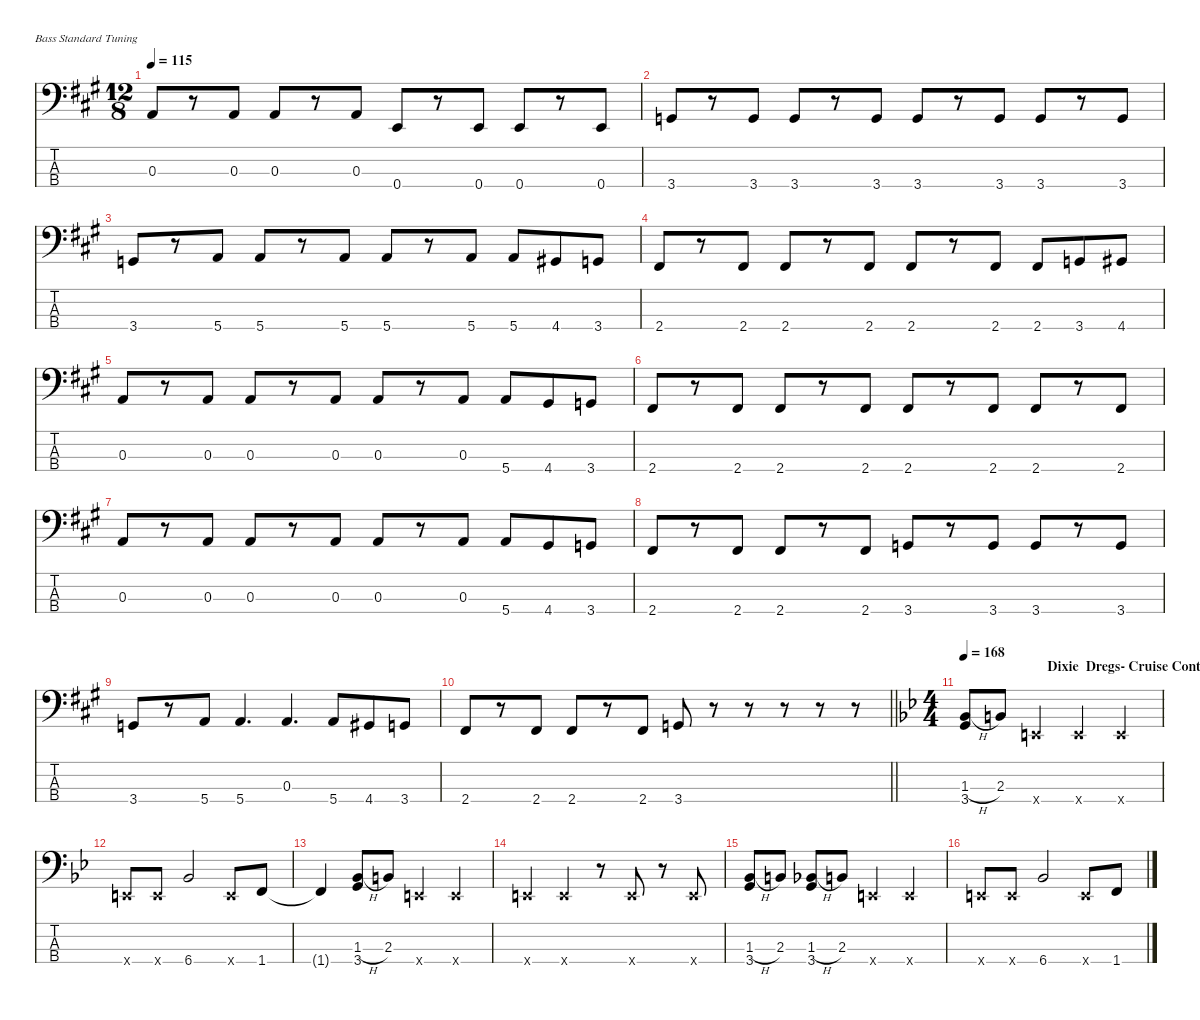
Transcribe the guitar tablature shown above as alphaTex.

\defaultSystemsLayout 4
\hideDynamics
\bracketExtendMode nobrackets
\singleTrackTrackNamePolicy hidden
\multiTrackTrackNamePolicy hidden
\firstSystemTrackNameMode fullname
\otherSystemsTrackNameOrientation horizontal
\track ("BASS" "s.guit.") {instrument acousticguitarsteel}
\staff {score tabs}
\tuning (G2 D2 A1 E1)
\ts (12 8)
\tempo 115
\clef f4
\ks a
0.3{acc forcenatural}.8{dy ff beam Up} r.8{beam Up} 0.3{acc forcenatural}.8{beam Up} 0.3{acc forcenatural}.8{beam Up} r.8{beam Up} 0.3{acc forcenatural}.8{beam Up} 0.4{acc forcenatural}.8{beam Up} r.8{beam Up} 0.4{acc forcenatural}.8{beam Up} 0.4{acc forcenatural}.8{beam Up} r.8{beam Up} 0.4{acc forcenatural}.8{beam Up} |
3.4{acc forcenatural}.8{dy f beam Up} r.8{beam Up} 3.4{acc forcenatural}.8{beam Up} 3.4{acc forcenatural}.8{beam Up} r.8{beam Up} 3.4{acc forcenatural}.8{beam Up} 3.4{acc forcenatural}.8{beam Up} r.8{beam Up} 3.4{acc forcenatural}.8{beam Up} 3.4{acc forcenatural}.8{beam Up} r.8{beam Up} 3.4{acc forcenatural}.8{beam Up} |
3.4{acc forcenatural}.8{beam Up} r.8{beam Up} 5.4{acc forcenatural}.8{beam Up} 5.4{acc forcenatural}.8{beam Up} r.8{beam Up} 5.4{acc forcenatural}.8{beam Up} 5.4{acc forcenatural}.8{beam Up} r.8{beam Up} 5.4{acc forcenatural}.8{beam Up} 5.4{acc forcenatural}.8{beam Up} 4.4{acc #}.8{beam Up} 3.4{acc forcenatural}.8{beam Up} |
2.4{acc #}.8{beam Up} r.8{beam Up} 2.4{acc #}.8{beam Up} 2.4{acc #}.8{beam Up} r.8{beam Up} 2.4{acc #}.8{beam Up} 2.4{acc #}.8{beam Up} r.8{beam Up} 2.4{acc #}.8{beam Up} 2.4{acc #}.8{beam Up} 3.4{acc forcenatural}.8{beam Up} 4.4{acc #}.8{beam Up} |
0.3{acc forcenatural}.8{dy ff beam Up} r.8{beam Up} 0.3{acc forcenatural}.8{beam Up} 0.3{acc forcenatural}.8{beam Up} r.8{beam Up} 0.3{acc forcenatural}.8{beam Up} 0.3{acc forcenatural}.8{beam Up} r.8{beam Up} 0.3{acc forcenatural}.8{beam Up} 5.4{acc forcenatural}.8{dy f beam Up} 4.4{acc #}.8{beam Up} 3.4{acc forcenatural}.8{beam Up} |
2.4{acc #}.8{beam Up} r.8{beam Up} 2.4{acc #}.8{beam Up} 2.4{acc #}.8{beam Up} r.8{beam Up} 2.4{acc #}.8{beam Up} 2.4{acc #}.8{beam Up} r.8{beam Up} 2.4{acc #}.8{beam Up} 2.4{acc #}.8{beam Up} r.8{beam Up} 2.4{acc #}.8{beam Up} |
0.3{acc forcenatural}.8{dy ff beam Up} r.8{beam Up} 0.3{acc forcenatural}.8{beam Up} 0.3{acc forcenatural}.8{beam Up} r.8{beam Up} 0.3{acc forcenatural}.8{beam Up} 0.3{acc forcenatural}.8{beam Up} r.8{beam Up} 0.3{acc forcenatural}.8{beam Up} 5.4{acc forcenatural}.8{dy f beam Up} 4.4{acc #}.8{beam Up} 3.4{acc forcenatural}.8{beam Up} |
2.4{acc #}.8{beam Up} r.8{beam Up} 2.4{acc #}.8{beam Up} 2.4{acc #}.8{beam Up} r.8{beam Up} 2.4{acc #}.8{beam Up} 3.4{acc forcenatural}.8{beam Up} r.8{beam Up} 3.4{acc forcenatural}.8{beam Up} 3.4{acc forcenatural}.8{beam Up} r.8{beam Up} 3.4{acc forcenatural}.8{beam Up} |
3.4{acc forcenatural}.8{beam Up} r.8{beam Up} 5.4{acc forcenatural}.8{beam Up} 5.4{acc forcenatural}.4{d beam Up} 0.3{acc forcenatural}.4{d dy ff beam Up} 5.4{acc forcenatural}.8{dy f beam Up} 4.4{acc #}.8{beam Up} 3.4{acc forcenatural}.8{beam Up} |
\barLineRight lightlight
2.4{acc #}.8{beam Up} r.8{beam Up} 2.4{acc #}.8{beam Up} 2.4{acc #}.8{beam Up} r.8{beam Up} 2.4{acc #}.8{beam Up} 3.4{acc forcenatural}.8{beam Up} r.8{beam Up} r.8{beam Up} r.8{beam Up} r.8{beam Up} r.8{beam Up} |
\ts (4 4)
\beaming (8 2 2 2 2)
\section ("" "                         Dixie  Dregs- Cruise Control")
\tempo 168
\ks bb
(1.3{h acc b} 3.4{acc forcenatural}).8{beam Up} 2.3{acc forcenatural}.8{beam Up} 0.4{x acc forcenatural}.4{dy mf beam Up} 0.4{x acc forcenatural}.4{beam Up} 0.4{x acc forcenatural}.4{beam Up} |
0.4{x acc forcenatural}.8{dy f beam Up} 0.4{x acc forcenatural}.8{beam Up} 6.4{acc b}.2{beam Up} 0.4{x acc forcenatural}.8{beam Up} 1.4{acc forcenatural}.8{beam Up} |
1.4{t acc forcenatural}.4{beam Up} (1.3{h acc b} 3.4{acc forcenatural}).8{beam Up} 2.3{acc forcenatural}.8{beam Up} 0.4{x acc forcenatural}.4{dy mf beam Up} 0.4{x acc forcenatural}.4{beam Up} |
0.4{x acc forcenatural}.4{beam Up} 0.4{x acc forcenatural}.4{beam Up} r.8{beam Up} 0.4{x acc forcenatural}.8{dy f beam Up} r.8{beam Up} 0.4{x acc forcenatural}.8{beam Up} |
(1.3{h acc b} 3.4{acc forcenatural}).8{beam Up} 2.3{acc forcenatural}.8{beam Up} (1.3{h acc b} 3.4{acc forcenatural}).8{beam Up} 2.3{acc forcenatural}.8{beam Up} 0.4{x acc forcenatural}.4{beam Up} 0.4{x acc forcenatural}.4{beam Up} |
0.4{x acc forcenatural}.8{beam Up} 0.4{x acc forcenatural}.8{beam Up} 6.4{acc b}.2{beam Up} 0.4{x acc forcenatural}.8{beam Up} 1.4{acc forcenatural}.8{beam Up}
